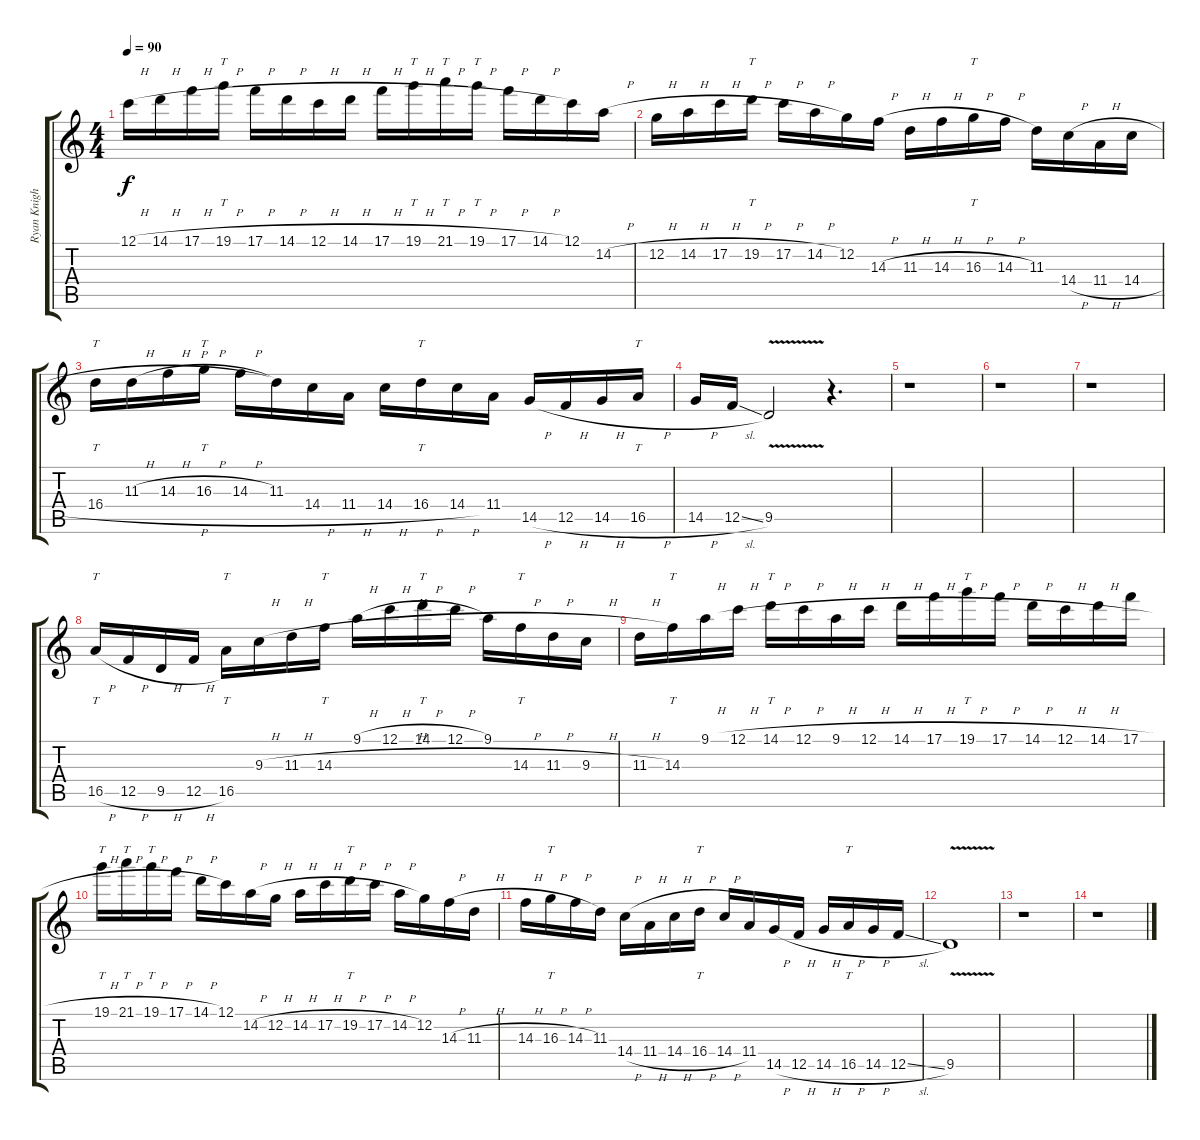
\track ("Ryan Knight" "Ryan Knigh") {instrument distortionguitar}
\staff {score tabs}
\tuning (C4 G3 Eb3 Bb2 F2 C2) {hide}
\ts (4 4)
\tempo 90
\clef g2
\ks c
12.1{h}.16{dy f} 14.1{h}.16 17.1{h}.16 19.1{h}.16{tt} 17.1{h}.16 14.1{h}.16 12.1{h}.16 14.1{h}.16 17.1{h}.16 19.1{h}.16{tt} 21.1{h}.16{tt} 19.1{h}.16{tt} 17.1{h}.16 14.1{h}.16 12.1.16 14.2{h}.16 |
12.2{h}.16 14.2{h}.16 17.2{h}.16 19.2{h}.16{tt} 17.2{h}.16 14.2{h}.16 12.2.16 14.3{h}.16 11.3{h}.16 14.3{h}.16 16.3{h}.16{tt} 14.3{h}.16 11.3.16 14.4{h}.16 11.4{h}.16 14.4{h}.16 |
16.4{h}.16{tt} 11.3{h}.16 14.3{h}.16 16.3{h}.16{tt} 14.3{h}.16 11.3.16 14.4{h}.16 11.4{h}.16 14.4{h}.16 16.4{h}.16{tt} 14.4{h}.16 11.4.16 14.5{h}.16 12.5{h}.16 14.5{h}.16 16.5{h}.16{tt} |
14.5{h}.16 12.5{sl}.16 9.5{v}.2 r.4{d} |
r.1 |
r.1 |
r.1 |
16.5{h}.16{tt} 12.5{h}.16 9.5{h}.16 12.5{h}.16 16.5.16{tt} 9.3{h}.16 11.3{h}.16 14.3{h}.16{tt} 9.1{h}.16 12.1{h}.16 14.1{h}.16{tt} 12.1{h}.16 9.1.16 14.3{h}.16{tt} 11.3{h}.16 9.3{h}.16 |
11.3{h}.16 14.3.16{tt} 9.1{h}.16 12.1{h}.16 14.1{h}.16{tt} 12.1{h}.16 9.1{h}.16 12.1{h}.16 14.1{h}.16 17.1{h}.16 19.1{h}.16{tt} 17.1{h}.16 14.1{h}.16 12.1{h}.16 14.1{h}.16 17.1{h}.16 |
19.1{h}.16{tt} 21.1{h}.16{tt} 19.1{h}.16{tt} 17.1{h}.16 14.1{h}.16 12.1.16 14.2{h}.16 12.2{h}.16 14.2{h}.16 17.2{h}.16 19.2{h}.16{tt} 17.2{h}.16 14.2{h}.16 12.2.16 14.3{h}.16 11.3{h}.16 |
14.3{h}.16 16.3{h}.16{tt} 14.3{h}.16 11.3.16 14.4{h}.16 11.4{h}.16 14.4{h}.16 16.4{h}.16{tt} 14.4{h}.16 11.4.16 14.5{h}.16 12.5{h}.16 14.5{h}.16 16.5{h}.16{tt} 14.5{h}.16 12.5{sl}.16 |
9.5{v}.1 |
r.1 |
r.1
